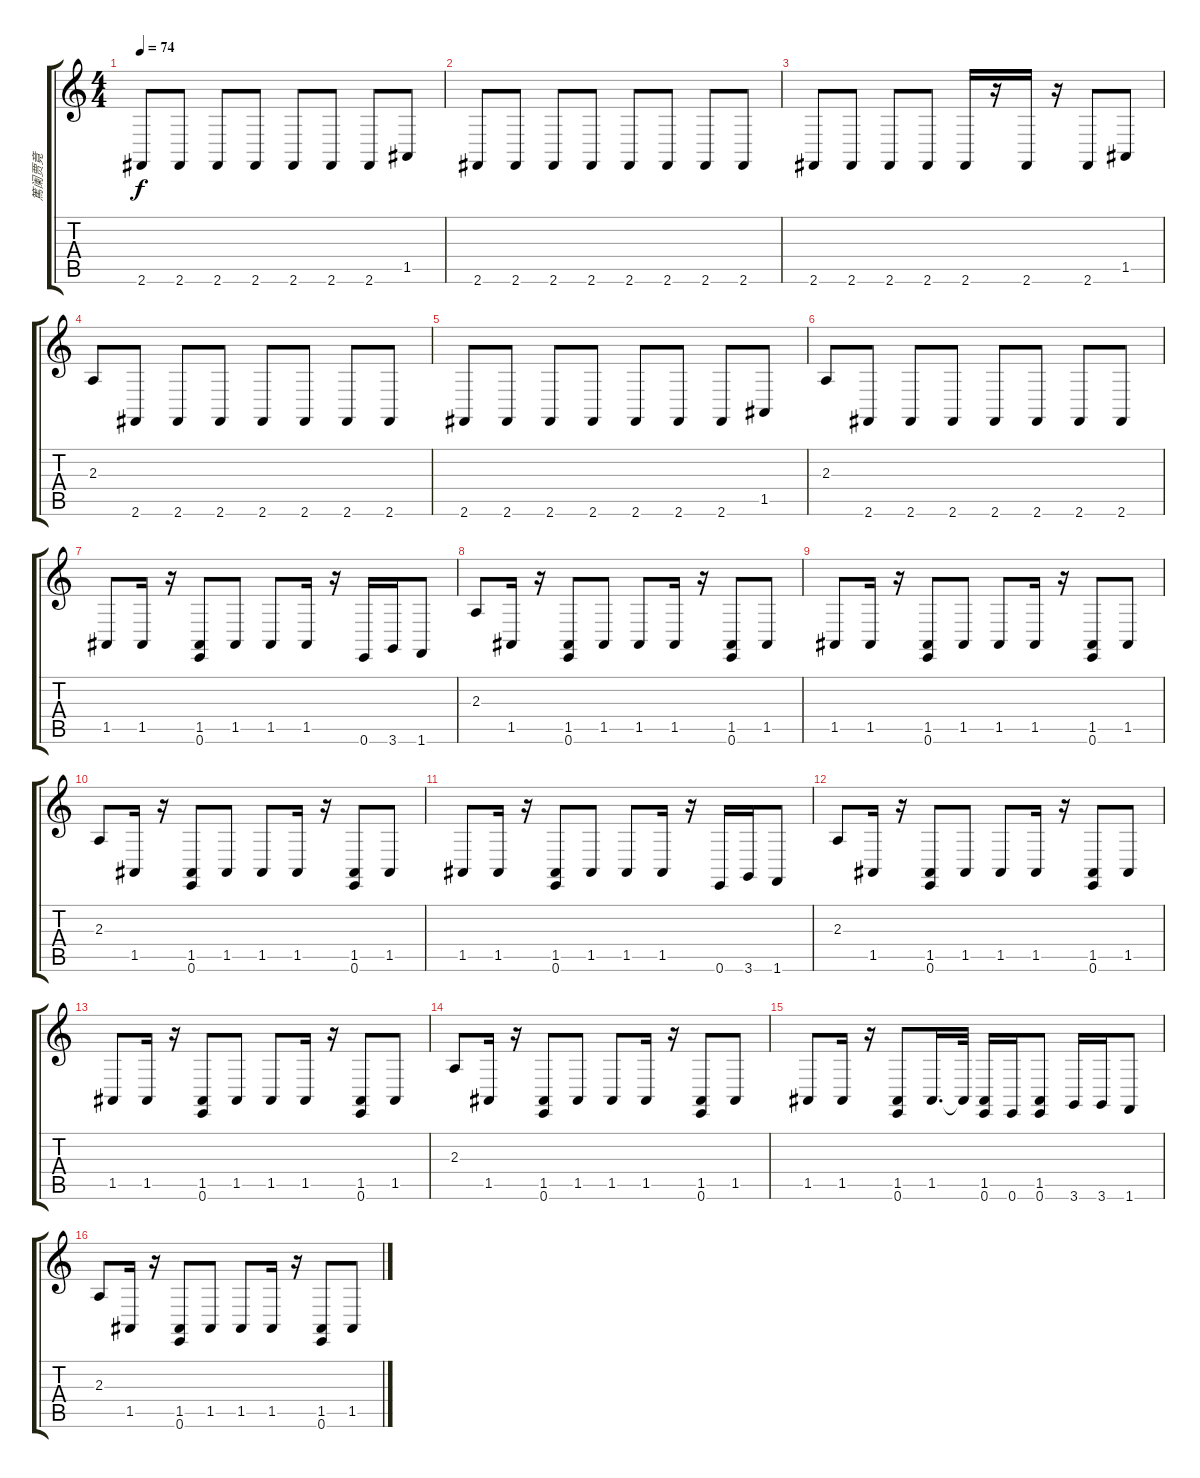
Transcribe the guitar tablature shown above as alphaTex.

\track ("篤阑贾竟" "篤阑贾竟") {instrument acousticgrandpiano}
\staff {score tabs}
\tuning (E4 B3 G3 D3 A2 E2) {hide}
\ts (4 4)
\tempo 74
\clef g2
\ks c
2.6.8{dy f} 2.6.8 2.6.8 2.6.8 2.6.8 2.6.8 2.6.8 1.5.8 |
2.6.8 2.6.8 2.6.8 2.6.8 2.6.8 2.6.8 2.6.8 2.6.8 |
2.6.8 2.6.8 2.6.8 2.6.8 2.6.16 r.16 2.6.16 r.16 2.6.8 1.5.8 |
2.3.8 2.6.8 2.6.8 2.6.8 2.6.8 2.6.8 2.6.8 2.6.8 |
2.6.8 2.6.8 2.6.8 2.6.8 2.6.8 2.6.8 2.6.8 1.5.8 |
2.3.8 2.6.8 2.6.8 2.6.8 2.6.8 2.6.8 2.6.8 2.6.8 |
1.5.8 1.5.16 r.16 (1.5 0.6).8 1.5.8 1.5.8 1.5.16 r.16 0.6.16 3.6.16 1.6.8 |
2.3.8 1.5.16 r.16 (1.5 0.6).8 1.5.8 1.5.8 1.5.16 r.16 (1.5 0.6).8 1.5.8 |
1.5.8 1.5.16 r.16 (1.5 0.6).8 1.5.8 1.5.8 1.5.16 r.16 (1.5 0.6).8 1.5.8 |
2.3.8 1.5.16 r.16 (1.5 0.6).8 1.5.8 1.5.8 1.5.16 r.16 (1.5 0.6).8 1.5.8 |
1.5.8 1.5.16 r.16 (1.5 0.6).8 1.5.8 1.5.8 1.5.16 r.16 0.6.16 3.6.16 1.6.8 |
2.3.8 1.5.16 r.16 (1.5 0.6).8 1.5.8 1.5.8 1.5.16 r.16 (1.5 0.6).8 1.5.8 |
1.5.8 1.5.16 r.16 (1.5 0.6).8 1.5.8 1.5.8 1.5.16 r.16 (1.5 0.6).8 1.5.8 |
2.3.8 1.5.16 r.16 (1.5 0.6).8 1.5.8 1.5.8 1.5.16 r.16 (1.5 0.6).8 1.5.8 |
1.5.8 1.5.16 r.16 (1.5 0.6).8 1.5.16{d} 1.5{t}.32 (1.5 0.6).16 0.6.16 (1.5 0.6).8 3.6.16 3.6.16 1.6.8 |
2.3.8 1.5.16 r.16 (1.5 0.6).8 1.5.8 1.5.8 1.5.16 r.16 (1.5 0.6).8 1.5.8
